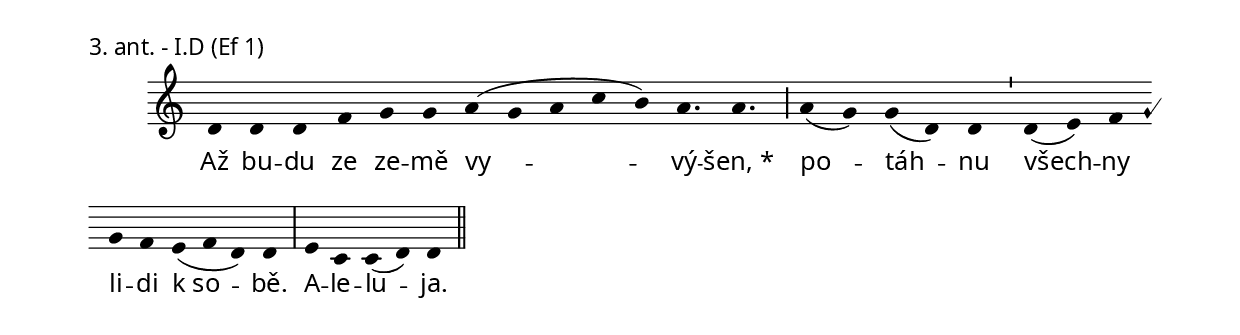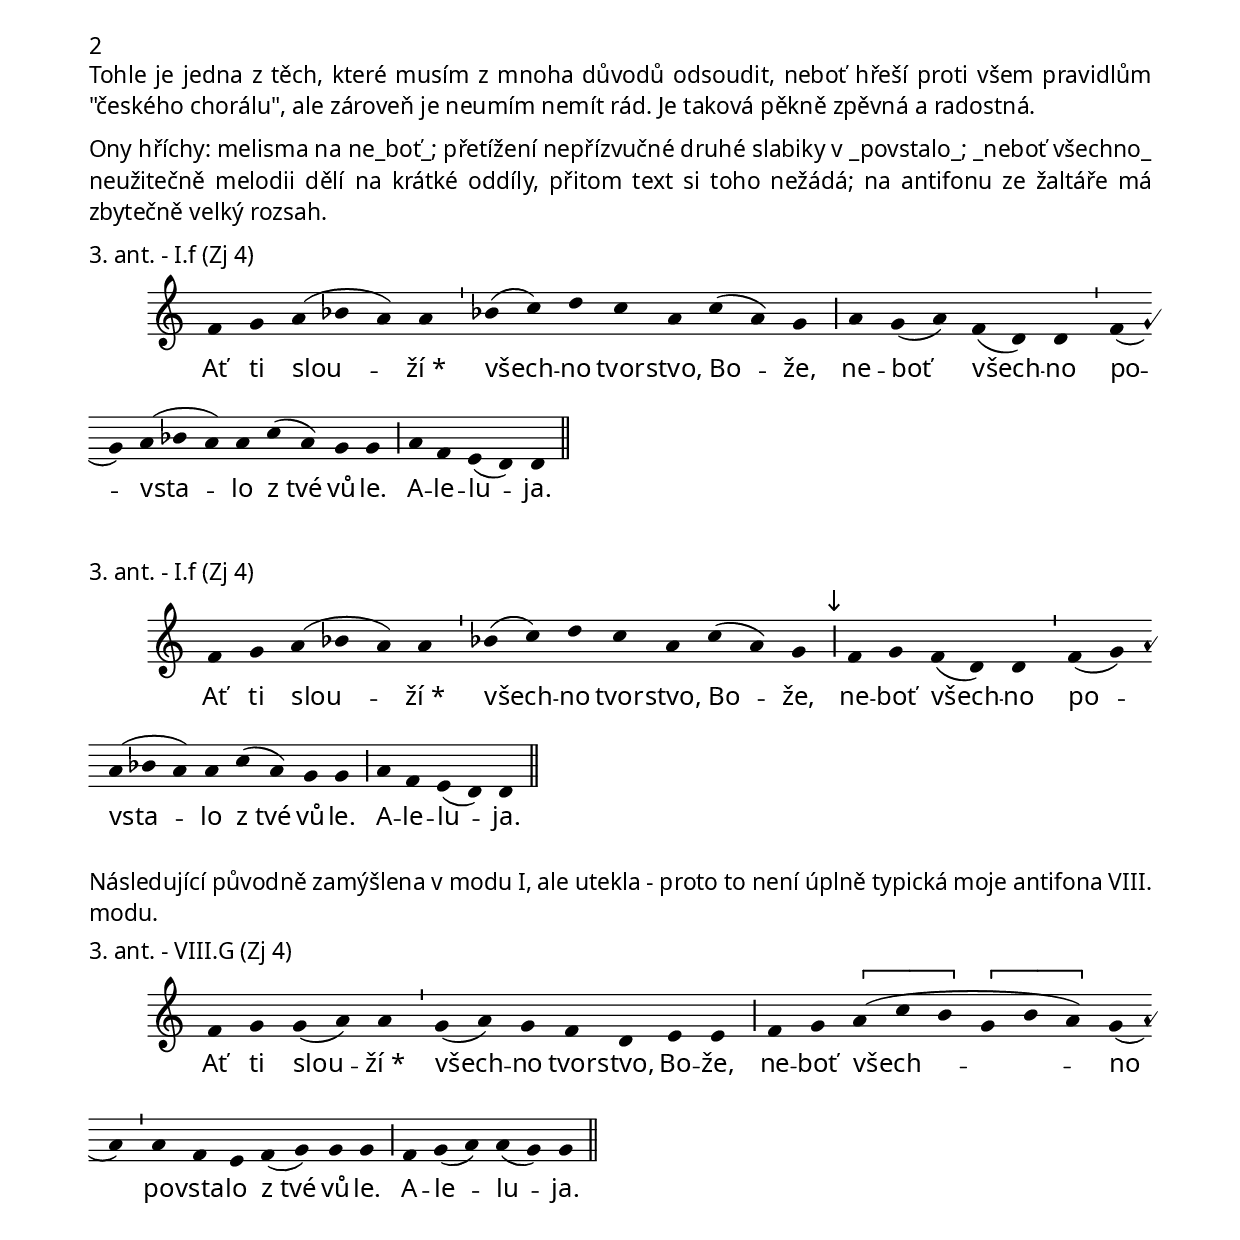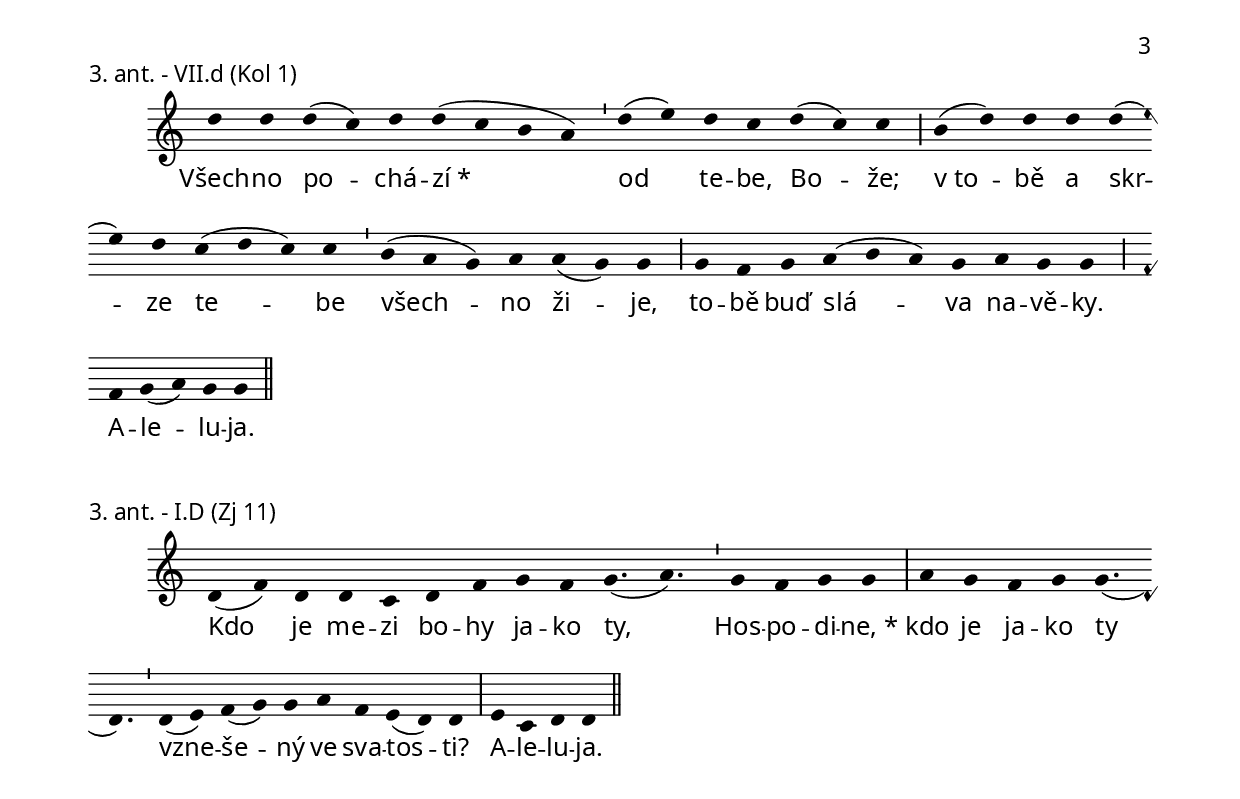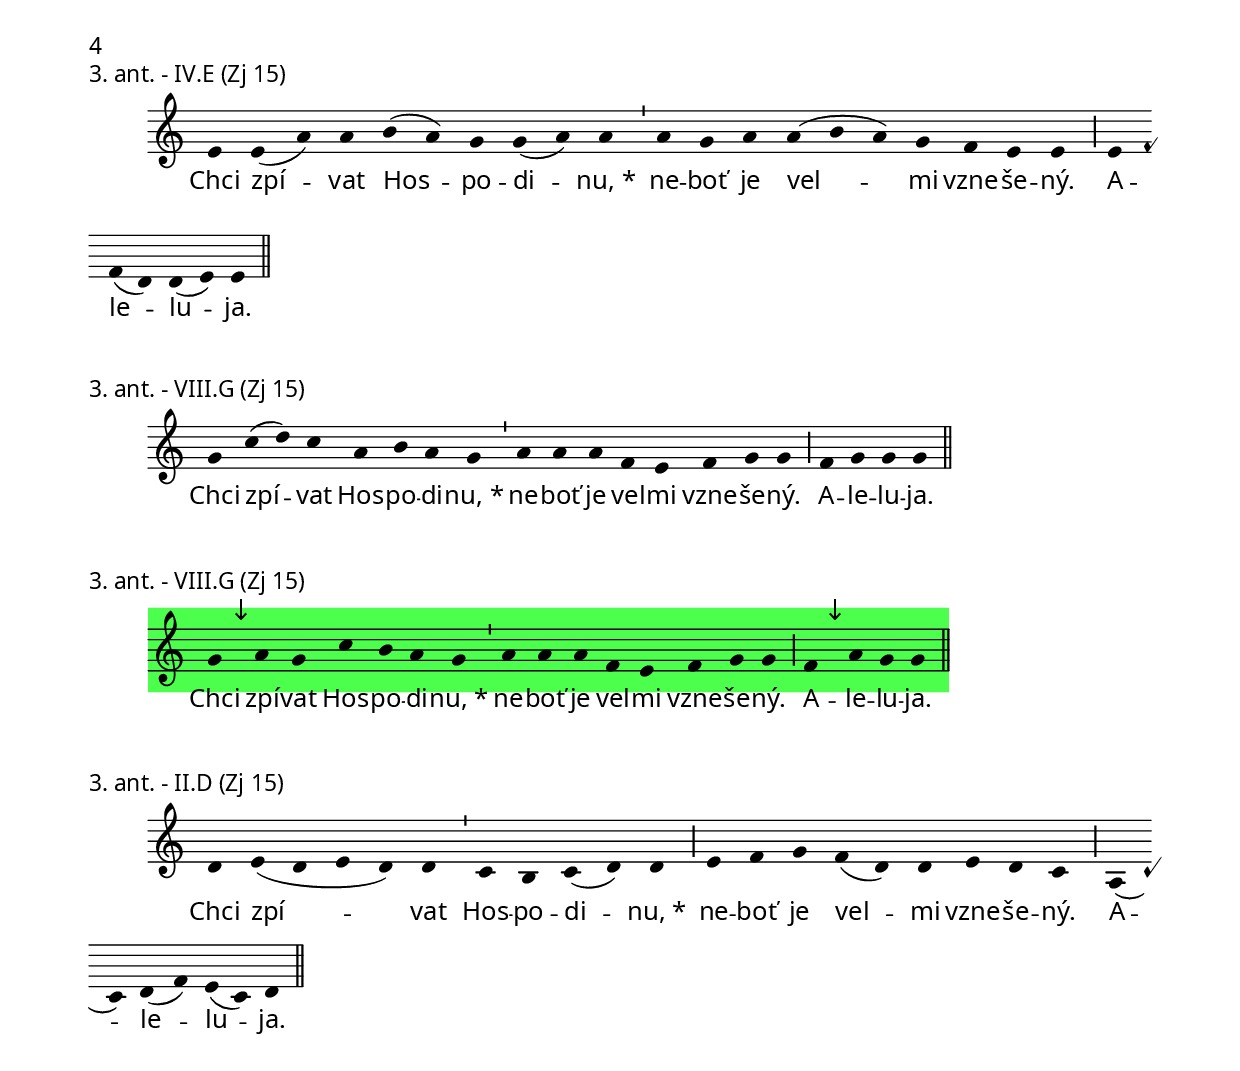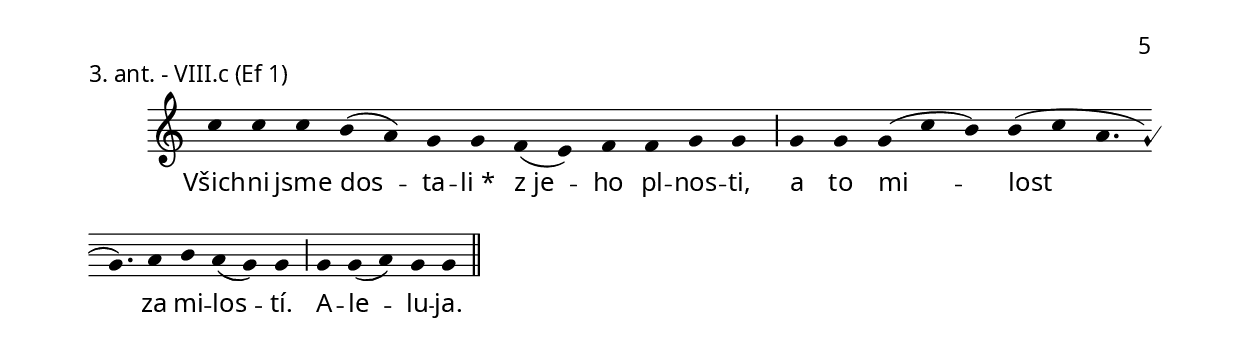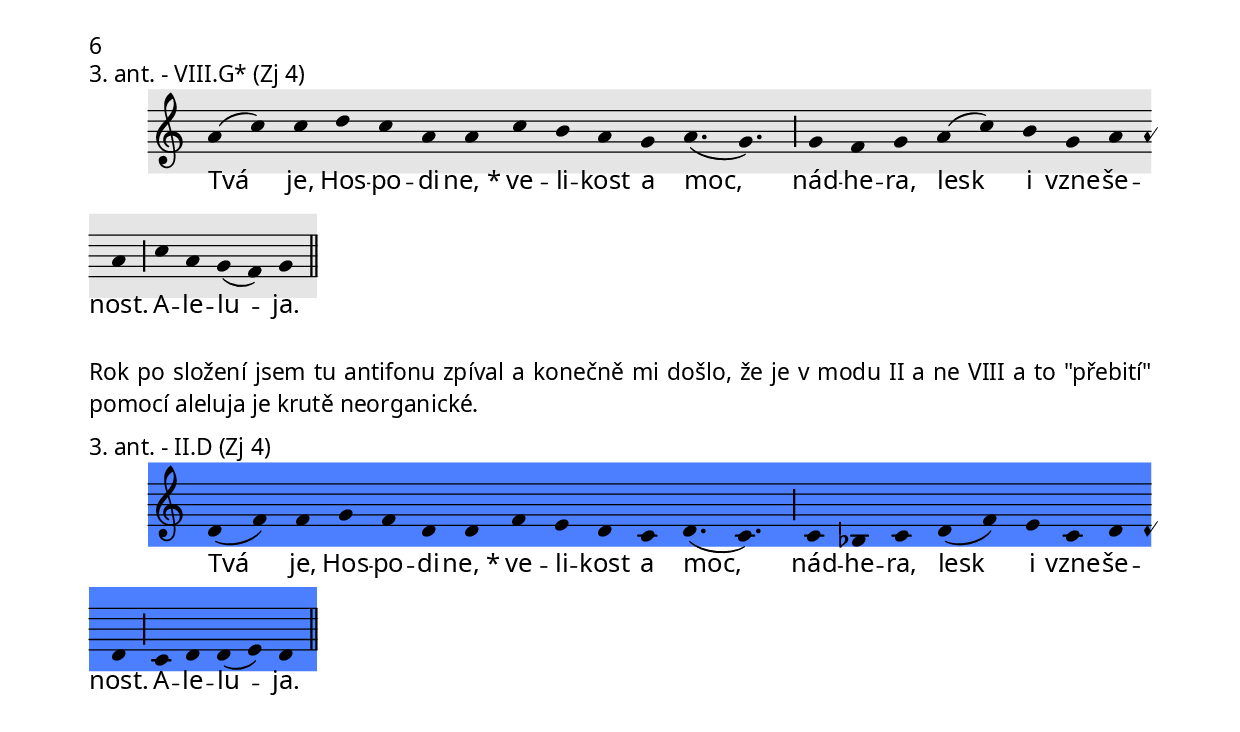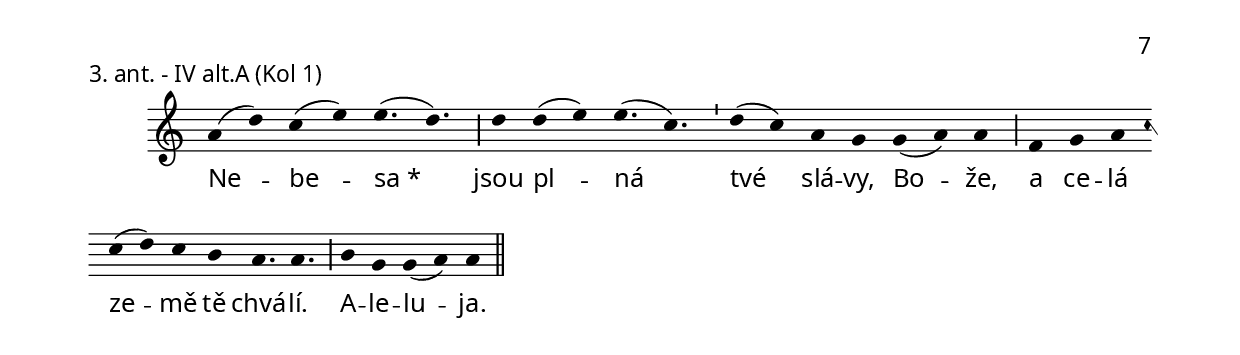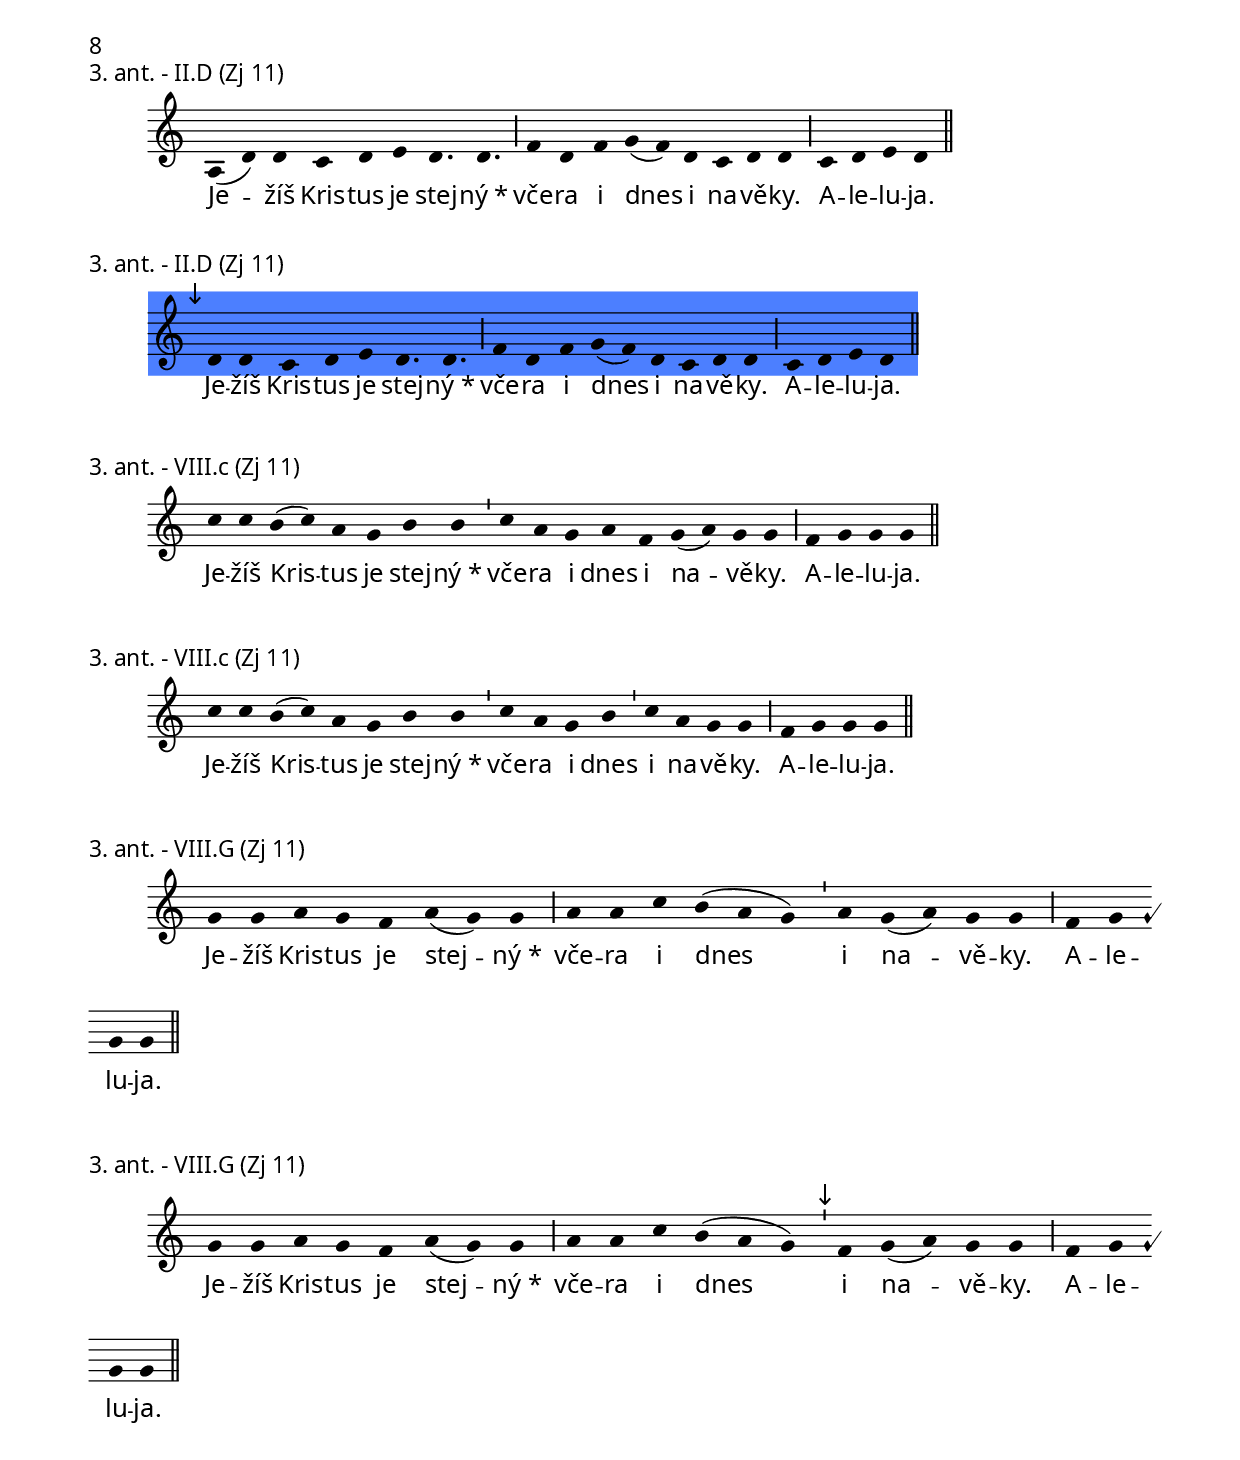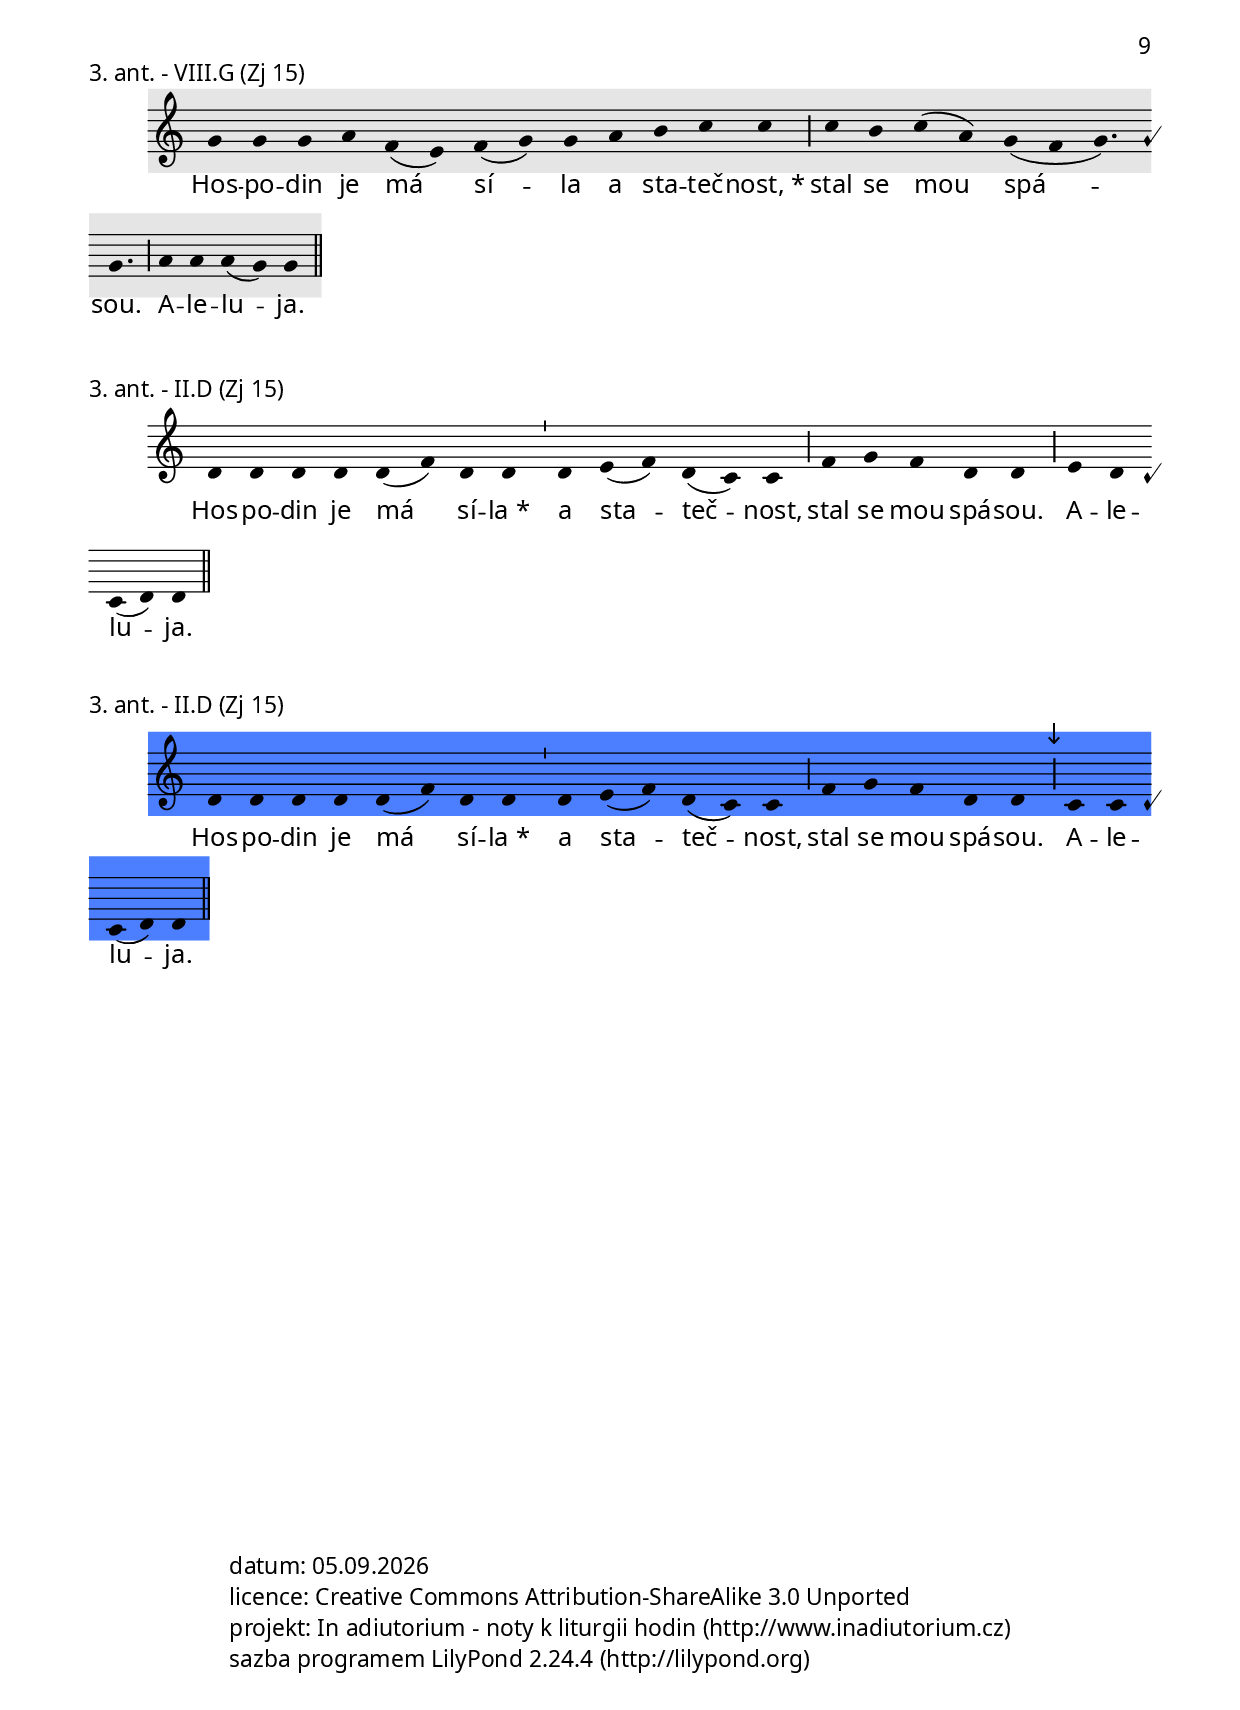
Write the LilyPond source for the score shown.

\include "../spolecne.ly"

% Antifony k nz kantikum nespor se opakuji v dvoutydennim
% cyklu - podobne jako v zaltari.
% Do zvlastniho souboru jsou vytazeny proto, ze v souboru
% velikonocnich antifon jsou jednotlive dny includovany
% do bookpart - a v bookpart se nesmi objevit definice promenne.

%%% LICHE TYDNY -------------------------------------------------

%velikTIpondeliNespAntIII =
\score {
  \relative c' {
    \choralniRezim
    d4 d d f g g a( g a c b) a4. a \barMaior
    a4( g) g( d) d \barMin d( e) f g f e( f d) d \barMax
    e c c( d) d \barFinalis
  }
  \addlyrics {
    Až bu -- du ze ze -- mě vy -- vý -- šen,_*
    po -- táh -- nu všech -- ny li -- di k_so -- bě.
    A -- le -- lu -- ja.
  }
  \header {
    quid = "3. ant."
    modus = "I"
    differentia = "D"
    psalmus = "Ef 1"
    id = ""
    fons = "5. ne postní, 2. nešp, ad Magnificat"
    piece = \markup {\sestavTitulek}
  }
}

\pageBreak

\markup\justify{
  Tohle je jedna z těch, které musím z mnoha důvodů odsoudit,
  neboť hřeší proti všem pravidlům "\"českého chorálu\","
  ale zároveň je neumím nemít rád.
  Je taková pěkně zpěvná a radostná.
}

\markup\justify{
  Ony hříchy:
  melisma na ne_boť_;
  přetížení nepřízvučné druhé slabiky v _povstalo_;
  _neboť všechno_ neužitečně melodii dělí na krátké oddíly,
  přitom text si toho nežádá;
  na antifonu ze žaltáře má zbytečně velký rozsah.
}

%velikTIuteryNespAntIII =
\score {
  \relative c' {
    \choralniRezim
    f4 g a( bes a) a \barMin bes( c) d c a c( a) g \barMaior
    a g( a) f( d) d \barMin f( g) a( bes a) a c( a) g g \barMaior
    a f e( d) d \barFinalis
  }
  \addlyrics {
    Ať ti slou -- ží_* všech -- no tvor -- stvo, Bo -- že,
    ne -- boť všech -- no po -- vsta -- lo z_tvé vů -- le.
    A -- le -- lu -- ja.
  }
  \header {
    quid = "3. ant."
    modus = "I"
    differentia = "f"
    psalmus = "Zj 4"
    id = "t1-ut"
    piece = \markup {\sestavTitulek}
  }
}

\score {
  \relative c' {
    \choralniRezim
    f4 g a( bes a) a \barMin bes( c) d c a c( a) g \barMaior
    \mark\sipka f g f( d) d \barMin f( g) a( bes a) a c( a) g g \barMaior
    a f e( d) d \barFinalis
  }
  \addlyrics {
    Ať ti slou -- ží_* všech -- no tvor -- stvo, Bo -- že,
    ne -- boť všech -- no po -- vsta -- lo z_tvé vů -- le.
    A -- le -- lu -- ja.
  }
  \header {
    quid = "3. ant."
    modus = "I"
    differentia = "f"
    psalmus = "Zj 4"
    id = "t1-ut"
    piece = \markup {\sestavTitulek}
  }
}

\markup\justify{
  Následující původně zamýšlena v modu I, ale utekla -
  proto to není úplně typická moje antifona VIII. modu.
}

\score {
  \relative c' {
    \choralniRezim
    f4 g g( a) a \barMin
    g( a) g f d e e \barMaior
    f g \[ a( c b \] \[ g b a) \] g( a) \barMin
    a f e f( g) g g \barMaior
    f g( a) a( g) g \barFinalis
  }
  \addlyrics {
    Ať ti slou -- ží_*
    všech -- no tvor -- stvo, Bo -- že,
    ne -- boť všech -- no po -- vsta -- lo z_tvé vů -- le.
    A -- le -- lu -- ja.
  }
  \header {
    quid = "3. ant."
    modus = "VIII"
    differentia = "G"
    psalmus = "Zj 4"
    id = "t1-ut"
    piece = \markup {\sestavTitulek}
  }
}

\pageBreak

%velikTIstredaNespAntIII =
\score {
  \relative c'' {
    \choralniRezim
    d4 d d( c) d d( c b a) \barMin d( e) d c d( c) c \barMaior
    b( d) d d d( e) d c( d c) c \barMin b( a g) a a( g) g \barMaior
    g f g a( b a) g a g g \barMaior
    f g( a) g g \barFinalis
  }
  \addlyrics {
    Všech -- no po -- chá -- zí_* od te -- be, Bo -- že;
    v_to -- bě a skr -- ze te -- be všech -- no ži -- je,
    to -- bě buď slá -- va na -- vě -- ky.
    A -- le -- lu -- ja.
  }
  \header {
    quid = "3. ant."
    modus = "VII"
    differentia = "d"
    psalmus = "Kol 1"
    id = ""
    fons = "slavnost Nejsvětější Trojice, r.ch., 3. ant.; přidáno aleluja"
    piece = \markup {\sestavTitulek}
  }
}

%velikTIctvrtekNespAntIII =
\score {
  \relative c' {
    \choralniRezim
    d( f) d d c d f g f g4.( a) \barMin g4 f g g \barMax
    a g f g g4.( d) \barMin d4( e) f( g) g a f e( d) d \barMax
    e c d d \barFinalis
  }
  \addlyrics {
    Kdo je me -- zi bo -- hy ja -- ko ty, Hos -- po -- di -- ne,_*
    kdo je ja -- ko ty vzne -- še -- ný ve sva -- tos -- ti?
    A -- le -- lu -- ja.
  }
  \header {
    quid = "3. ant."
    modus = "I"
    differentia = "D"
    psalmus = "Zj 11"
    id = ""
    piece = \markup {\sestavTitulek}
  }
}

\pageBreak

%velikTIpatekNespAntIII =
\score {
  \relative c' {
    \choralniRezim
    e4 e( a) a b( a) g g( a) a \barMin
    a g a a( b a) g f e e \barMaior
    e f( d) d( e) e \barFinalis
  }
  \addlyrics {
    Chci zpí -- vat Hos -- po -- di -- nu,_*
    ne -- boť je vel -- mi vzne -- še -- ný.
    A -- le -- lu -- ja.
  }
  \header {
    quid = "3. ant."
    modus = "IV"
    differentia = "E"
    psalmus = "Zj 15"
    id = "t1-pa"
    piece = \markup {\sestavTitulek}
  }
}

\score {
  \relative c'' {
    \choralniRezim
    g4 c( d) c a b a g \barMin
    a a a f e f g g \barMaior
    f g g g \barFinalis
  }
  \addlyrics {
    Chci zpí -- vat Hos -- po -- di -- nu,_*
    ne -- boť je vel -- mi vzne -- še -- ný.
    A -- le -- lu -- ja.
  }
  \header {
    quid = "3. ant."
    modus = "VIII"
    differentia = "G"
    psalmus = "Zj 15"
    id = "t1-pa"
    piece = \markup {\sestavTitulek}
  }
}

\score {
  \relative c'' {
    \zvyraznovacZeleny
    \choralniRezim
    g4 \mark\sipka a g c b a g \barMin
    a a a f e f g g \barMaior
    f \mark\sipka a g g \barFinalis
  }
  \addlyrics {
    Chci zpí -- vat Hos -- po -- di -- nu,_*
    ne -- boť je vel -- mi vzne -- še -- ný.
    A -- le -- lu -- ja.
  }
  \header {
    quid = "3. ant."
    modus = "VIII"
    differentia = "G"
    psalmus = "Zj 15"
    id = "t1-pa"
    piece = \markup {\sestavTitulek}
  }
}

\score {
  \relative c' {
    \choralniRezim
    d4 e( d e d) d \barMin c b c( d) d \barMaior
    e f g f( d) d e d c \barMaior
    a( c) d( f) e( c) d \barFinalis
  }
  \addlyrics {
    Chci zpí -- vat Hos -- po -- di -- nu,_*
    ne -- boť je vel -- mi vzne -- še -- ný.
    A -- le -- lu -- ja.
  }
  \header {
    quid = "3. ant."
    modus = "II"
    differentia = "D"
    psalmus = "Zj 15"
    id = "t1-pa"
    piece = \markup {\sestavTitulek}
  }
}

\pageBreak

%%% SUDE TYDNY --------------------------------------------------

%velikTIIpondeliNespAntIII =
\score {
  \relative c'' {
    \choralniRezim
    c4 c c b( a) g g f( e) f f g g \barMaior
    g g g( c b) b( c a4. g) a4 b a( g) g \barMaior
    g g( a) g g \barFinalis
  }
  \addlyrics {
    Všich -- ni jsme dos -- ta -- li_* z_je -- ho pl -- nos -- ti,
    a to mi -- lost za mi -- los -- tí.
    A -- le -- lu -- ja.
  }
  \header {
    quid = "3. ant."
    modus = "VIII"
    differentia = "c"
    psalmus = "Ef 1"
    id = ""
    piece = \markup {\sestavTitulek}
  }
}

\pageBreak

%velikTIIuteryNespAntIII =
\score {
  \relative c'' {
    \zvyraznovacSedy
    \choralniRezim
    a4( c) c d c a a c b a g a4.( g) \barMaior
    g4 f g a( c) b g a a \barMaior
    c a g( f) g \barFinalis
  }
  \addlyrics {
    Tvá je, Hos -- po -- di -- ne,_* ve -- li -- kost a moc,
    nád -- he -- ra, lesk i vzne -- še -- nost.
    A -- le -- lu -- ja.
  }
  \header {
    quid = "3. ant."
    modus = "VIII"
    differentia = "G*"
    psalmus = "Zj 4"
    id = ""
    piece = \markup {\sestavTitulek}
  }
}

\markup\justify{
  Rok po složení jsem tu antifonu zpíval a konečně mi došlo,
  že je v modu II a ne VIII a to "\"přebití\"" pomocí aleluja
  je krutě neorganické.
}

\score {
  \relative c' {
    \zvyraznovacModry
    \choralniRezim
    d4( f) f g f d d f e d c d4.( c) \barMaior
    c4 bes c d( f) e c d d \barMaior
    c d d( e) d \barFinalis
  }
  \addlyrics {
    Tvá je, Hos -- po -- di -- ne,_* ve -- li -- kost a moc,
    nád -- he -- ra, lesk i vzne -- še -- nost.
    A -- le -- lu -- ja.
  }
  \header {
    quid = "3. ant."
    modus = "II"
    differentia = "D"
    psalmus = "Zj 4"
    id = ""
    piece = \markup {\sestavTitulek}
  }
}

\pageBreak

%velikTIIstredaNespAntIII =
\score {
  \relative c'' {
    \choralniRezim
    a4( d) c( e) e4.( d) \barMaior d4 d( e) e4.( c) \barMin d4( c) a g g( a) a \barMaior
    f g a c( d) c b a4. a \barMaior
    b4 g g( a) a \barFinalis
  }
  \addlyrics {
    Ne -- be -- sa_* jsou pl -- ná tvé slá -- vy, Bo -- že,
    a ce -- lá ze -- mě tě chvá -- lí.
    A -- le -- lu -- ja.
  }
  \header {
    quid = "3. ant."
    modus = "IV alt"
    differentia = "A"
    psalmus = "Kol 1"
    id = ""
    piece = \markup {\sestavTitulek}
  }
}

\pageBreak

%velikTIIctvrtekNespAntIII =
\score {
  \relative c' {
    \choralniRezim
    a4( d) d c d e d4. d \barMaior
    f4 d f g( f) d c d d \barMaior
    c d e d \barFinalis
  }
  \addlyrics {
    Je -- žíš Kris -- tus je stej -- ný_*
    vče -- ra i dnes i na -- vě -- ky.
    A -- le -- lu -- ja.
  }
  \header {
    quid = "3. ant."
    modus = "II"
    differentia = "D"
    psalmus = "Zj 11"
    id = "t2-ct"
    piece = \markup {\sestavTitulek}
  }
}

\score {
  \relative c' {
    \zvyraznovacModry
    \choralniRezim
    \mark\sipka d4 d c d e d4. d \barMaior
    f4 d f g( f) d c d d \barMaior
    c d e d \barFinalis
  }
  \addlyrics {
    Je -- žíš Kris -- tus je stej -- ný_*
    vče -- ra i dnes i na -- vě -- ky.
    A -- le -- lu -- ja.
  }
  \header {
    quid = "3. ant."
    modus = "II"
    differentia = "D"
    psalmus = "Zj 11"
    id = "t2-ct"
    piece = \markup {\sestavTitulek}
  }
}

\score {
  \relative c'' {
    \choralniRezim
    c4 c b( c) a g b b \barMin
    c a g a f g( a) g g \barMaior
    f g g g \barFinalis
  }
  \addlyrics {
    Je -- žíš Kris -- tus je stej -- ný_*
    vče -- ra i dnes i na -- vě -- ky.
    A -- le -- lu -- ja.
  }
  \header {
    quid = "3. ant."
    modus = "VIII"
    differentia = "c"
    psalmus = "Zj 11"
    id = "t2-ct"
    piece = \markup {\sestavTitulek}
  }
}

\score {
  \relative c'' {
    \choralniRezim
    c4 c b( c) a g b b \barMin
    c a g b \barMin c a g g \barMaior
    f g g g \barFinalis
  }
  \addlyrics {
    Je -- žíš Kris -- tus je stej -- ný_*
    vče -- ra i dnes i na -- vě -- ky.
    A -- le -- lu -- ja.
  }
  \header {
    quid = "3. ant."
    modus = "VIII"
    differentia = "c"
    psalmus = "Zj 11"
    id = "t2-ct"
    piece = \markup {\sestavTitulek}
  }
}

\score {
  \relative c'' {
    \choralniRezim
    g4 g a g f a( g) g \barMaior
    a a c b( a g) \barMin a g( a) g g \barMaior
    f g g g \barFinalis
  }
  \addlyrics {
    Je -- žíš Kris -- tus je stej -- ný_*
    vče -- ra i dnes i na -- vě -- ky.
    A -- le -- lu -- ja.
  }
  \header {
    quid = "3. ant."
    modus = "VIII"
    differentia = "G"
    psalmus = "Zj 11"
    id = "t2-ct"
    piece = \markup {\sestavTitulek}
  }
}

\score {
  \relative c'' {
    \choralniRezim
    g4 g a g f a( g) g \barMaior
    a a c b( a g) \barMin \mark\sipka f g( a) g g \barMaior
    f g g g \barFinalis
  }
  \addlyrics {
    Je -- žíš Kris -- tus je stej -- ný_*
    vče -- ra i dnes i na -- vě -- ky.
    A -- le -- lu -- ja.
  }
  \header {
    quid = "3. ant."
    modus = "VIII"
    differentia = "G"
    psalmus = "Zj 11"
    id = "t2-ct"
    piece = \markup {\sestavTitulek}
  }
}

\pageBreak

%velikTIIpatekNespAntIII =
\score {
  \relative c'' {
    \zvyraznovacSedy
    \choralniRezim
    g4 g g a f( e) f( g) g a b c c \barMaior
    c b c( a) g( f g4.) g4. \barMaior
    a4 a a( g) g \barFinalis
  }
  \addlyrics {
    Hos -- po -- din je má sí -- la a sta -- teč -- nost,_*
    stal se mou spá -- sou.
    A -- le -- lu -- ja.
  }
  \header {
    quid = "3. ant."
    modus = "VIII"
    differentia = "G"
    psalmus = "Zj 15"
    id = "t2-pa"
    fons = "úlomek převzat z: žaltář, so 1.t., r.ch., 2. ant."
    placet = "mel. akcent na pomocném slovesu"
    piece = \markup {\sestavTitulek}
  }
}

\score {
  \relative c' {
    \choralniRezim
    d4 d d d d( f) d d \barMin
    d e( f) d( c) c \barMaior
    f g f d d \barMaior
    e d c( d) d \barFinalis
  }
  \addlyrics {
    Hos -- po -- din je má sí -- la_*
    a sta -- teč -- nost,
    stal se mou spá -- sou.
    A -- le -- lu -- ja.
  }
  \header {
    quid = "3. ant."
    modus = "II"
    differentia = "D"
    psalmus = "Zj 15"
    id = "t2-pa"
    piece = \markup {\sestavTitulek}
  }
}

\score {
  \relative c' {
    \zvyraznovacModry
    \choralniRezim
    d4 d d d d( f) d d \barMin
    d e( f) d( c) c \barMaior
    f g f d d \barMaior
    \mark\sipka c c c( d) d \barFinalis
  }
  \addlyrics {
    Hos -- po -- din je má sí -- la_*
    a sta -- teč -- nost,
    stal se mou spá -- sou.
    A -- le -- lu -- ja.
  }
  \header {
    quid = "3. ant."
    modus = "II"
    differentia = "D"
    psalmus = "Zj 15"
    id = "t2-pa"
    piece = \markup {\sestavTitulek}
  }
}